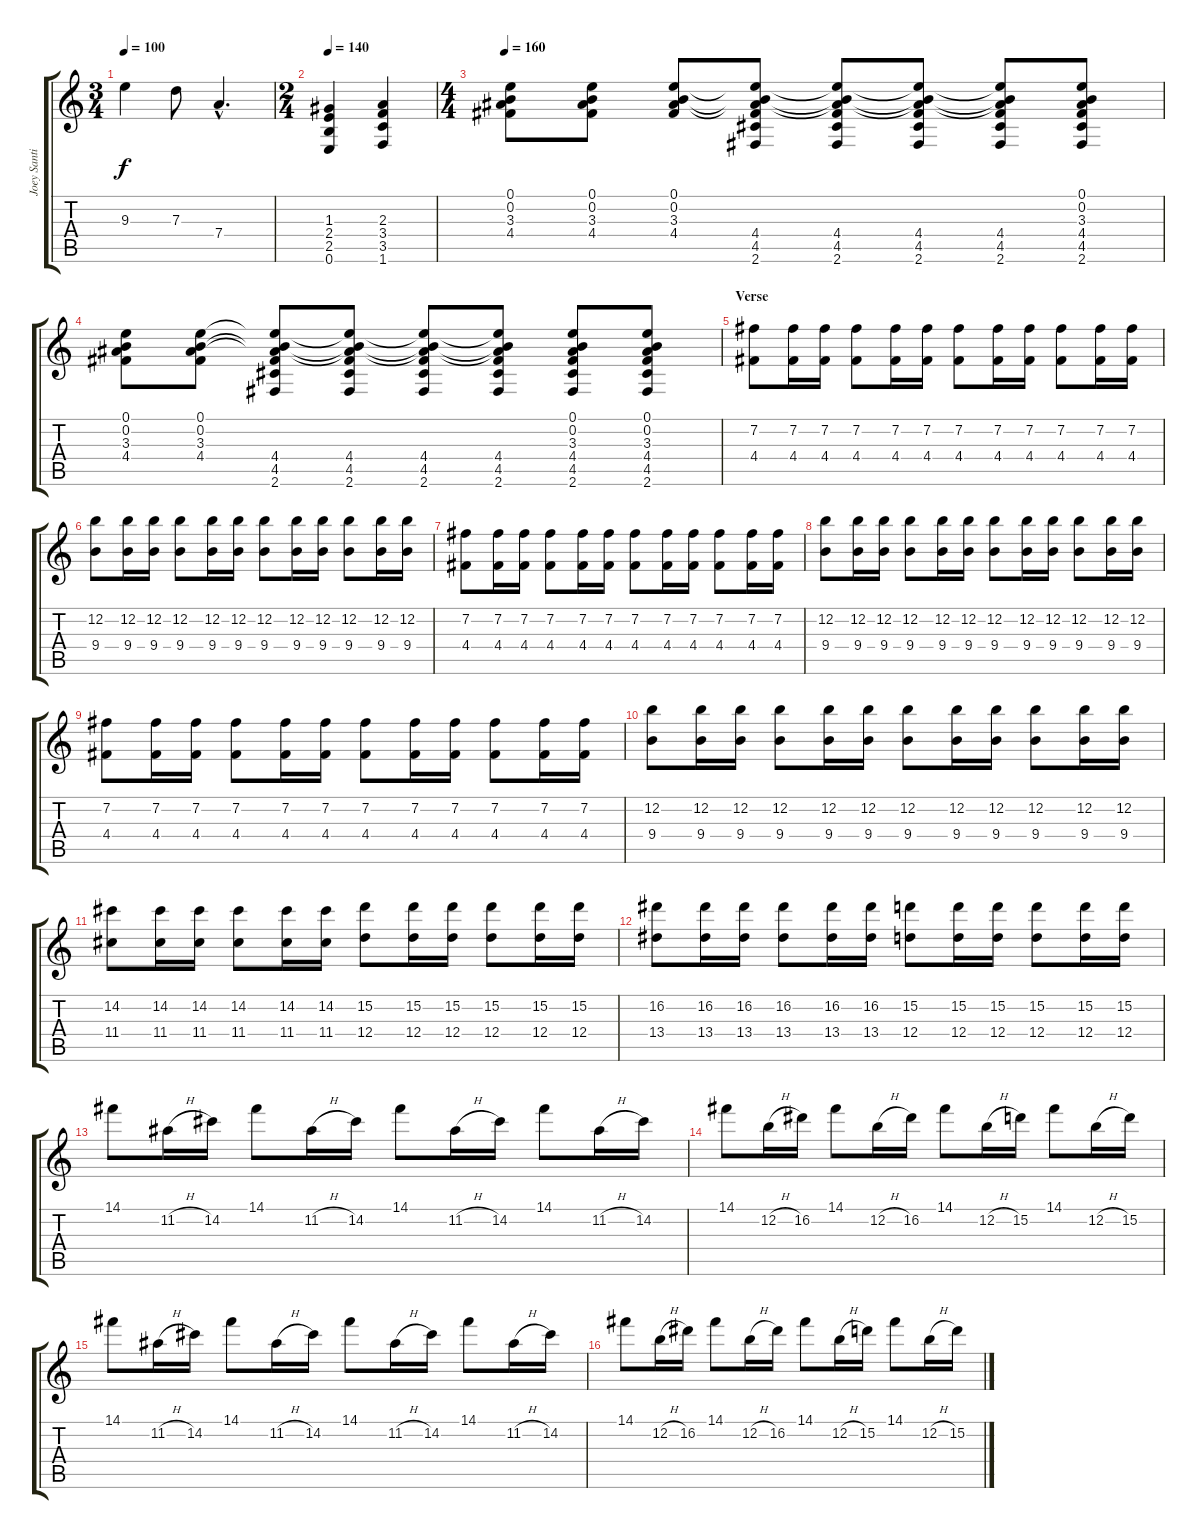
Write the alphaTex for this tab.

\track ("Joey Santiago" "Joey Santi") {instrument distortionguitar}
\staff {score tabs}
\tuning (E4 B3 G3 D3 A2 E2) {hide}
\ts (3 4)
\tempo 100
\clef g2
\ks c
9.3.4{dy f} 7.3.8 7.4{hac}.4{d} |
\ts (2 4)
\tempo 140
(1.3 2.4 2.5 0.6).4 (2.3 3.4 3.5 1.6).4 |
\ts (4 4)
\tempo 160
(0.1 0.2 3.3 4.4).8 (0.1 0.2 3.3 4.4).8 (0.1 0.2 3.3 4.4).8 (0.1{t} 0.2{t} 3.3{t} 4.4 4.5 2.6).8 (0.1{t} 0.2{t} 3.3{t} 4.4 4.5 2.6).8 (0.1{t} 0.2{t} 3.3{t} 4.4 4.5 2.6).8 (0.1{t} 0.2{t} 3.3{t} 4.4 4.5 2.6).8 (0.1 0.2 3.3 4.4 4.5 2.6).8 |
(0.1 0.2 3.3 4.4).8 (0.1 0.2 3.3 4.4).8 (0.1{t} 0.2{t} 3.3{t} 4.4 4.5 2.6).8 (0.1{t} 0.2{t} 3.3{t} 4.4 4.5 2.6).8 (0.1{t} 0.2{t} 3.3{t} 4.4 4.5 2.6).8 (0.1{t} 0.2{t} 3.3{t} 4.4 4.5 2.6).8 (0.1 0.2 3.3 4.4 4.5 2.6).8 (0.1 0.2 3.3 4.4 4.5 2.6).8 |
\section ("" "Verse")
(7.2 4.4).8{volume 13} (7.2 4.4).16 (7.2 4.4).16 (7.2 4.4).8 (7.2 4.4).16 (7.2 4.4).16 (7.2 4.4).8 (7.2 4.4).16 (7.2 4.4).16 (7.2 4.4).8 (7.2 4.4).16 (7.2 4.4).16 |
(12.2 9.4).8 (12.2 9.4).16 (12.2 9.4).16 (12.2 9.4).8 (12.2 9.4).16 (12.2 9.4).16 (12.2 9.4).8 (12.2 9.4).16 (12.2 9.4).16 (12.2 9.4).8 (12.2 9.4).16 (12.2 9.4).16 |
(7.2 4.4).8 (7.2 4.4).16 (7.2 4.4).16 (7.2 4.4).8 (7.2 4.4).16 (7.2 4.4).16 (7.2 4.4).8 (7.2 4.4).16 (7.2 4.4).16 (7.2 4.4).8 (7.2 4.4).16 (7.2 4.4).16 |
(12.2 9.4).8 (12.2 9.4).16 (12.2 9.4).16 (12.2 9.4).8 (12.2 9.4).16 (12.2 9.4).16 (12.2 9.4).8 (12.2 9.4).16 (12.2 9.4).16 (12.2 9.4).8 (12.2 9.4).16 (12.2 9.4).16 |
(7.2 4.4).8 (7.2 4.4).16 (7.2 4.4).16 (7.2 4.4).8 (7.2 4.4).16 (7.2 4.4).16 (7.2 4.4).8 (7.2 4.4).16 (7.2 4.4).16 (7.2 4.4).8 (7.2 4.4).16 (7.2 4.4).16 |
(12.2 9.4).8 (12.2 9.4).16 (12.2 9.4).16 (12.2 9.4).8 (12.2 9.4).16 (12.2 9.4).16 (12.2 9.4).8 (12.2 9.4).16 (12.2 9.4).16 (12.2 9.4).8 (12.2 9.4).16 (12.2 9.4).16 |
(14.2 11.4).8 (14.2 11.4).16 (14.2 11.4).16 (14.2 11.4).8 (14.2 11.4).16 (14.2 11.4).16 (15.2 12.4).8 (15.2 12.4).16 (15.2 12.4).16 (15.2 12.4).8 (15.2 12.4).16 (15.2 12.4).16 |
(16.2 13.4).8 (16.2 13.4).16 (16.2 13.4).16 (16.2 13.4).8 (16.2 13.4).16 (16.2 13.4).16 (15.2 12.4).8 (15.2 12.4).16 (15.2 12.4).16 (15.2 12.4).8 (15.2 12.4).16 (15.2 12.4).16 |
14.1.8 11.2{h}.16 14.2.16 14.1.8 11.2{h}.16 14.2.16 14.1.8 11.2{h}.16 14.2.16 14.1.8 11.2{h}.16 14.2.16 |
14.1.8 12.2{h}.16 16.2.16 14.1.8 12.2{h}.16 16.2.16 14.1.8 12.2{h}.16 15.2.16 14.1.8 12.2{h}.16 15.2.16 |
14.1.8 11.2{h}.16 14.2.16 14.1.8 11.2{h}.16 14.2.16 14.1.8 11.2{h}.16 14.2.16 14.1.8 11.2{h}.16 14.2.16 |
14.1.8 12.2{h}.16 16.2.16 14.1.8 12.2{h}.16 16.2.16 14.1.8 12.2{h}.16 15.2.16 14.1.8 12.2{h}.16 15.2.16
